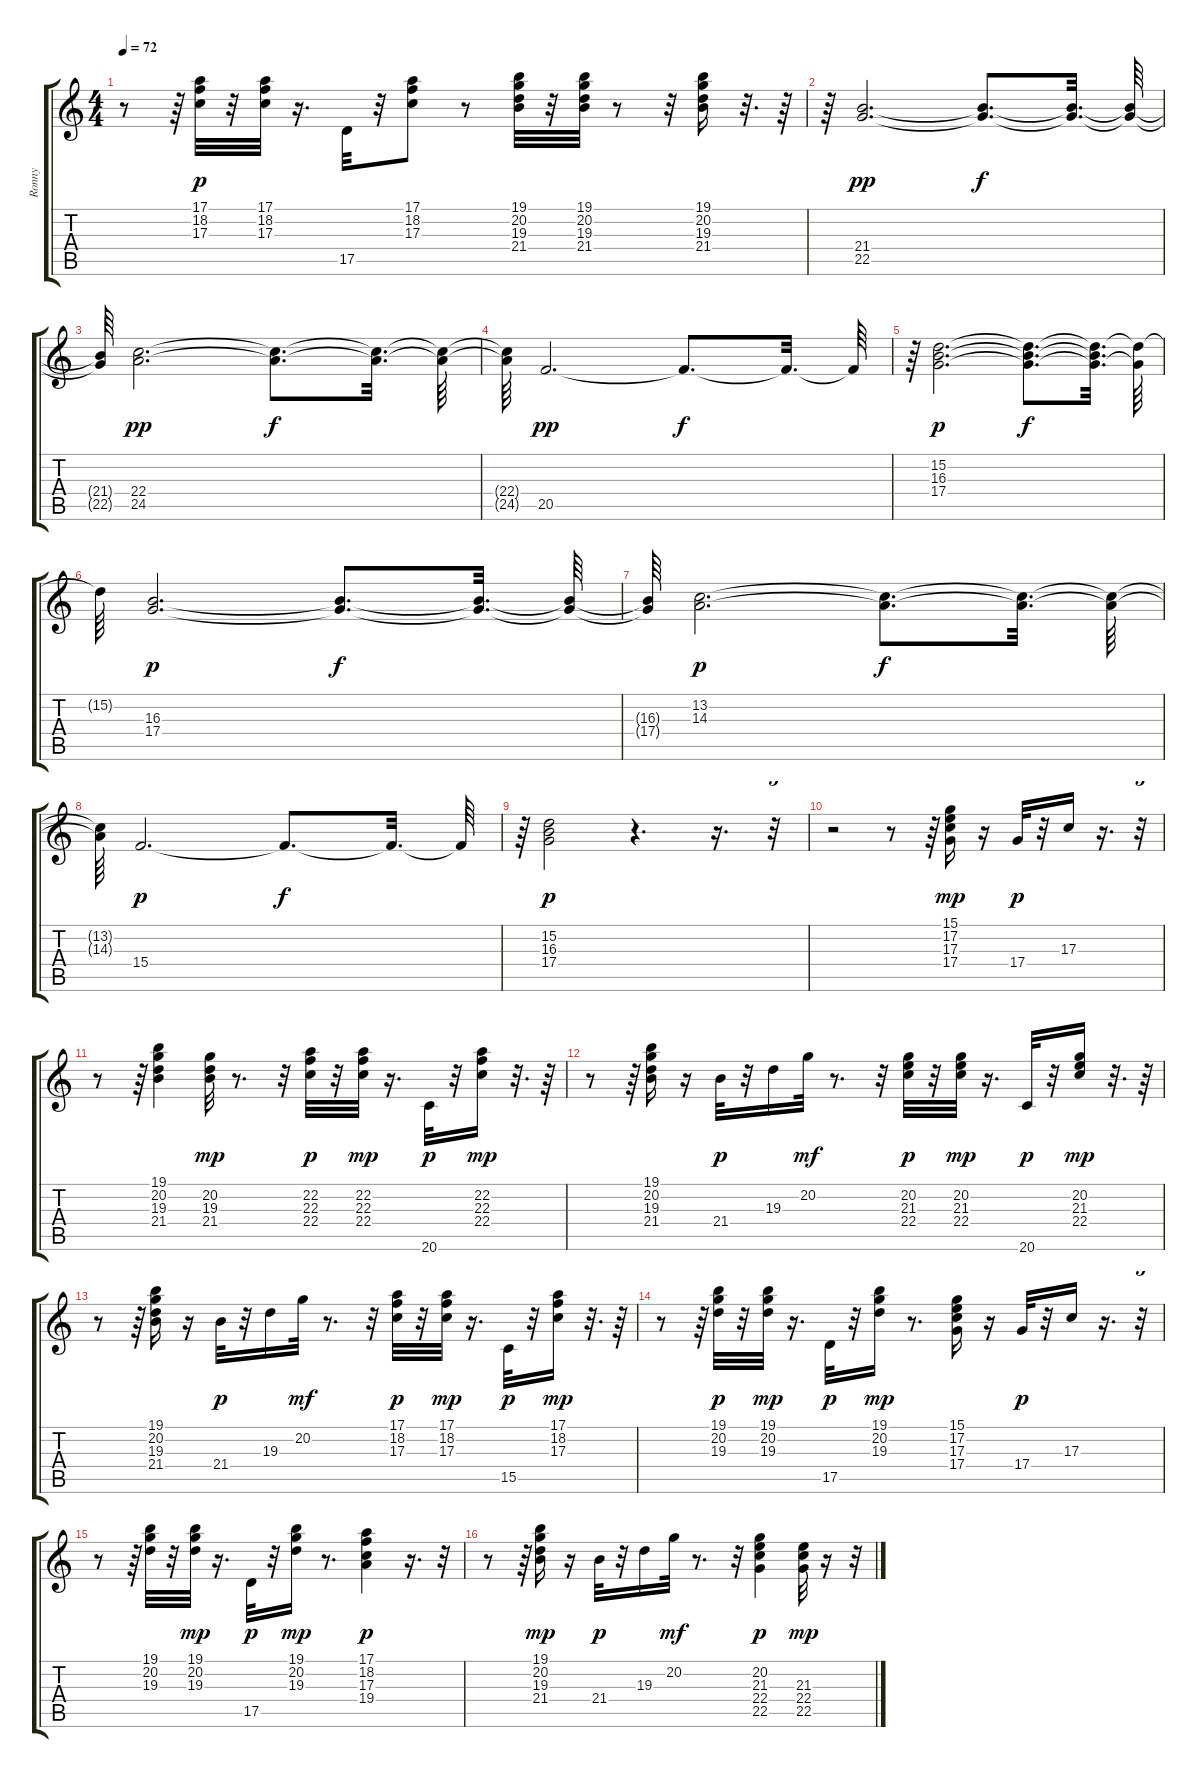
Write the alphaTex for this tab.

\track ("Ronny" "Ronny") {instrument rockorgan}
\staff {score tabs}
\tuning (E4 B3 G3 D3 A2 E2) {hide}
\ts (4 4)
\tempo 72
\clef g2
\ks c
r.8{dy p} r.64 (17.1 18.2 17.3).32 r.32 (17.1 18.2 17.3).32 r.16{d} 17.5.32 r.32 (17.1 18.2 17.3).8 r.8 (19.1 20.2 19.3 21.4).32 r.32 (19.1 20.2 19.3 21.4).32 r.8 r.32 (19.1 20.2 19.3 21.4).16 r.32{d} r.64 |
r.64 (21.4 22.5).2{d dy pp volume 12} (21.4{t} 22.5{t}).8{d dy f} (21.4{t} 22.5{t}).32{d} (21.4{t} 22.5{t}).64 |
(21.4{t} 22.5{t}).64 (22.4 24.5).2{d dy pp} (22.4{t} 24.5{t}).8{d dy f} (22.4{t} 24.5{t}).32{d} (22.4{t} 24.5{t}).64 |
(22.4{t} 24.5{t}).64 20.5.2{d dy pp} 20.5{t}.8{d dy f} 20.5{t}.32{d} 20.5{t}.64 |
r.64 (15.2 16.3 17.4).2{d dy p} (15.2{t} 16.3{t} 17.4{t}).8{d dy f} (15.2{t} 16.3{t} 17.4{t}).32{d} (15.2{t} 17.4{t}).64 |
15.2{t}.64 (16.3 17.4).2{d dy p} (16.3{t} 17.4{t}).8{d dy f} (16.3{t} 17.4{t}).32{d} (16.3{t} 17.4{t}).64 |
(16.3{t} 17.4{t}).64 (13.2 14.3).2{d dy p} (13.2{t} 14.3{t}).8{d dy f} (13.2{t} 14.3{t}).32{d} (13.2{t} 14.3{t}).64 |
(13.2{t} 14.3{t}).64 15.4.2{d dy p} 15.4{t}.8{d dy f} 15.4{t}.32{d} 15.4{t}.64 |
r.64 (15.2 16.3 17.4).2{dy p} r.4{d} r.16{d} r.32{tu (5 4)} |
r.2 r.8 r.64 (15.1 17.2 17.3 17.4).16{dy mp volume 12} r.16 17.4.32{dy p} r.32 17.3.16 r.16{d} r.32{tu (5 4)} |
r.8 r.64 (19.1 20.2 19.3 21.4).4 (20.2 19.3 21.4).32{dy mp} r.8{d} r.32 (22.2 22.3 22.4).32{dy p} r.32 (22.2 22.3 22.4).32{dy mp} r.16{d} 20.6.32{dy p} r.32 (22.2 22.3 22.4).16{dy mp} r.32{d} r.64 |
r.8 r.64 (19.1 20.2 19.3 21.4).16 r.16 21.4.32{dy p} r.32 19.3.16 20.2.32{dy mf} r.8{d} r.32 (20.2 21.3 22.4).32{dy p} r.32 (20.2 21.3 22.4).32{dy mp} r.16{d} 20.6.32{dy p} r.32 (20.2 21.3 22.4).16{dy mp} r.32{d} r.64 |
r.8 r.64 (19.1 20.2 19.3 21.4).16 r.16 21.4.32{dy p} r.32 19.3.16 20.2.32{dy mf} r.8{d} r.32 (17.1 18.2 17.3).32{dy p} r.32 (17.1 18.2 17.3).32{dy mp} r.16{d} 15.5.32{dy p} r.32 (17.1 18.2 17.3).16{dy mp} r.32{d} r.64 |
r.8 r.64 (19.1 20.2 19.3).32{dy p} r.32 (19.1 20.2 19.3).32{dy mp} r.16{d} 17.5.32{dy p} r.32 (19.1 20.2 19.3).16{dy mp} r.8{d} (15.1 17.2 17.3 17.4).16 r.16 17.4.32{dy p} r.32 17.3.16 r.16{d} r.32{tu (5 4)} |
r.8 r.64 (19.1 20.2 19.3).32 r.32 (19.1 20.2 19.3).32{dy mp} r.16{d} 17.5.32{dy p} r.32 (19.1 20.2 19.3).16{dy mp} r.8{d} (17.1 18.2 17.3 19.4).4{dy p} r.16{d} r.32{tu (5 4)} |
r.8 r.64 (19.1 20.2 19.3 21.4).16{dy mp} r.16 21.4.32{dy p} r.32 19.3.16 20.2.32{dy mf} r.8{d} r.32 (20.2 21.3 22.4 22.5).4{dy p} (21.3 22.4 22.5).32{dy mp} r.16 r.32{tu (5 4)}
